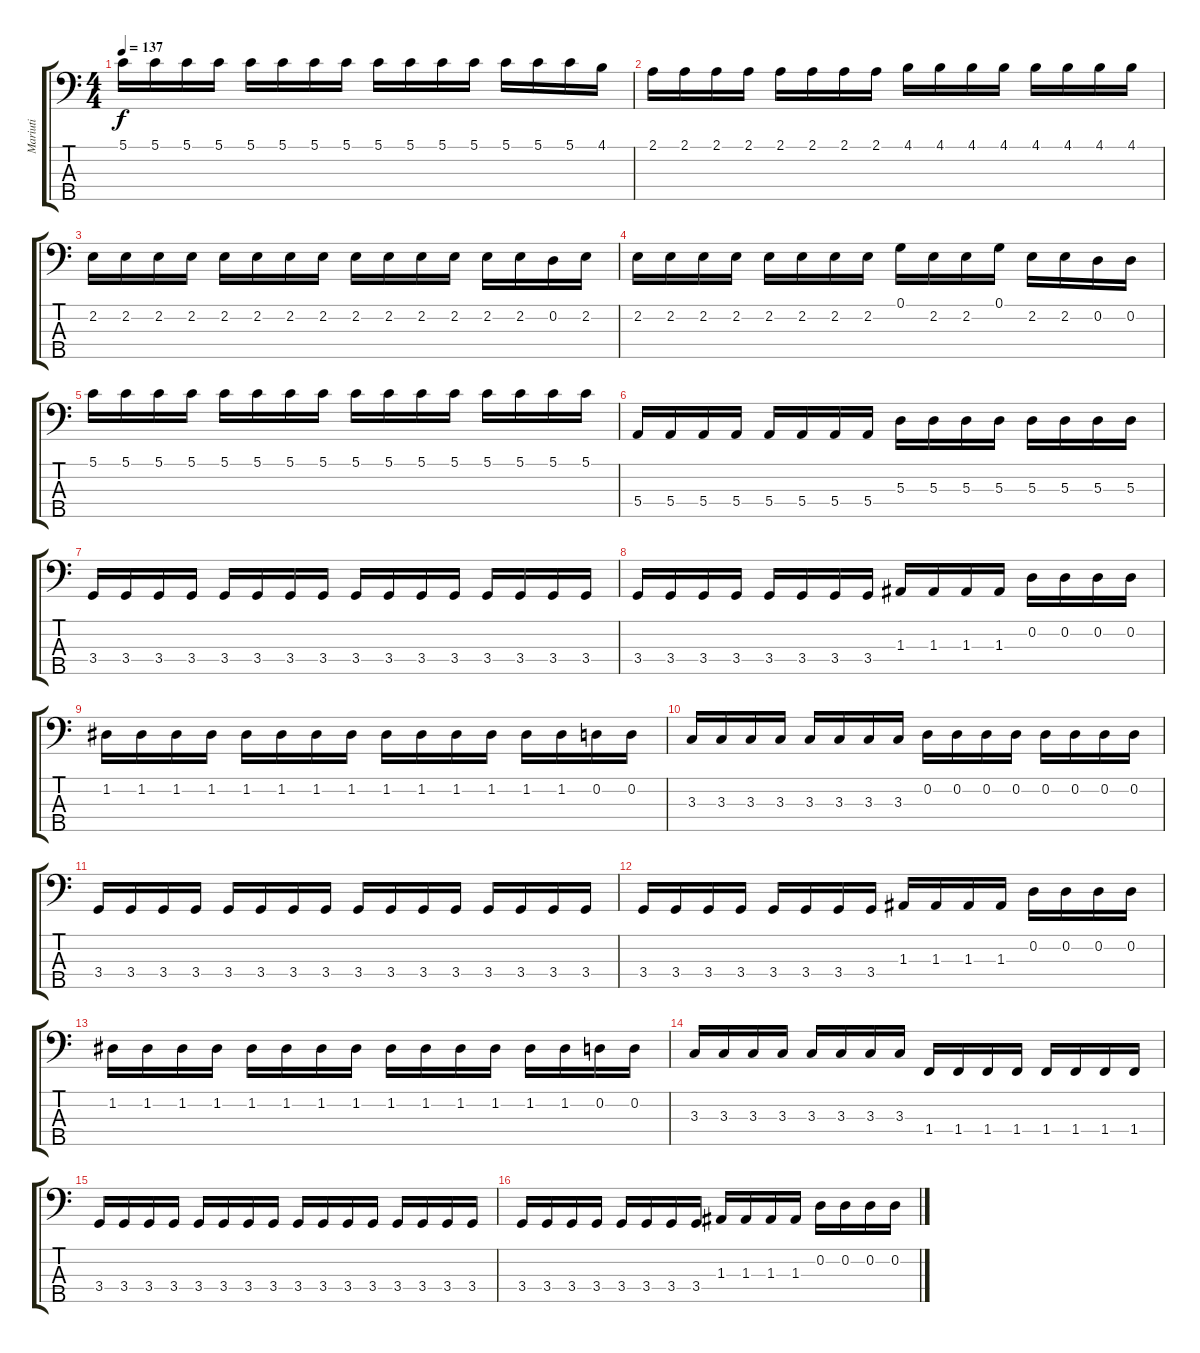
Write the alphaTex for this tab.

\track ("Mariuti" "Mariuti") {instrument electricbasspick}
\staff {score tabs}
\tuning (G2 D2 A1 E1 B0) {hide}
\ts (4 4)
\tempo 137
\clef f4
\ks c
5.1.16{dy f} 5.1.16 5.1.16 5.1.16 5.1.16 5.1.16 5.1.16 5.1.16 5.1.16 5.1.16 5.1.16 5.1.16 5.1.16 5.1.16 5.1.16 4.1.16 |
2.1.16 2.1.16 2.1.16 2.1.16 2.1.16 2.1.16 2.1.16 2.1.16 4.1.16 4.1.16 4.1.16 4.1.16 4.1.16 4.1.16 4.1.16 4.1.16 |
2.2.16 2.2.16 2.2.16 2.2.16 2.2.16 2.2.16 2.2.16 2.2.16 2.2.16 2.2.16 2.2.16 2.2.16 2.2.16 2.2.16 0.2.16 2.2.16 |
2.2.16 2.2.16 2.2.16 2.2.16 2.2.16 2.2.16 2.2.16 2.2.16 0.1.16 2.2.16 2.2.16 0.1.16 2.2.16 2.2.16 0.2.16 0.2.16 |
5.1.16 5.1.16 5.1.16 5.1.16 5.1.16 5.1.16 5.1.16 5.1.16 5.1.16 5.1.16 5.1.16 5.1.16 5.1.16 5.1.16 5.1.16 5.1.16 |
5.4.16 5.4.16 5.4.16 5.4.16 5.4.16 5.4.16 5.4.16 5.4.16 5.3.16 5.3.16 5.3.16 5.3.16 5.3.16 5.3.16 5.3.16 5.3.16 |
3.4.16 3.4.16 3.4.16 3.4.16 3.4.16 3.4.16 3.4.16 3.4.16 3.4.16 3.4.16 3.4.16 3.4.16 3.4.16 3.4.16 3.4.16 3.4.16 |
3.4.16 3.4.16 3.4.16 3.4.16 3.4.16 3.4.16 3.4.16 3.4.16 1.3.16 1.3.16 1.3.16 1.3.16 0.2.16 0.2.16 0.2.16 0.2.16 |
1.2.16 1.2.16 1.2.16 1.2.16 1.2.16 1.2.16 1.2.16 1.2.16 1.2.16 1.2.16 1.2.16 1.2.16 1.2.16 1.2.16 0.2.16 0.2.16 |
3.3.16 3.3.16 3.3.16 3.3.16 3.3.16 3.3.16 3.3.16 3.3.16 0.2.16 0.2.16 0.2.16 0.2.16 0.2.16 0.2.16 0.2.16 0.2.16 |
3.4.16 3.4.16 3.4.16 3.4.16 3.4.16 3.4.16 3.4.16 3.4.16 3.4.16 3.4.16 3.4.16 3.4.16 3.4.16 3.4.16 3.4.16 3.4.16 |
3.4.16 3.4.16 3.4.16 3.4.16 3.4.16 3.4.16 3.4.16 3.4.16 1.3.16 1.3.16 1.3.16 1.3.16 0.2.16 0.2.16 0.2.16 0.2.16 |
1.2.16 1.2.16 1.2.16 1.2.16 1.2.16 1.2.16 1.2.16 1.2.16 1.2.16 1.2.16 1.2.16 1.2.16 1.2.16 1.2.16 0.2.16 0.2.16 |
3.3.16 3.3.16 3.3.16 3.3.16 3.3.16 3.3.16 3.3.16 3.3.16 1.4.16 1.4.16 1.4.16 1.4.16 1.4.16 1.4.16 1.4.16 1.4.16 |
3.4.16 3.4.16 3.4.16 3.4.16 3.4.16 3.4.16 3.4.16 3.4.16 3.4.16 3.4.16 3.4.16 3.4.16 3.4.16 3.4.16 3.4.16 3.4.16 |
3.4.16 3.4.16 3.4.16 3.4.16 3.4.16 3.4.16 3.4.16 3.4.16 1.3.16 1.3.16 1.3.16 1.3.16 0.2.16 0.2.16 0.2.16 0.2.16
